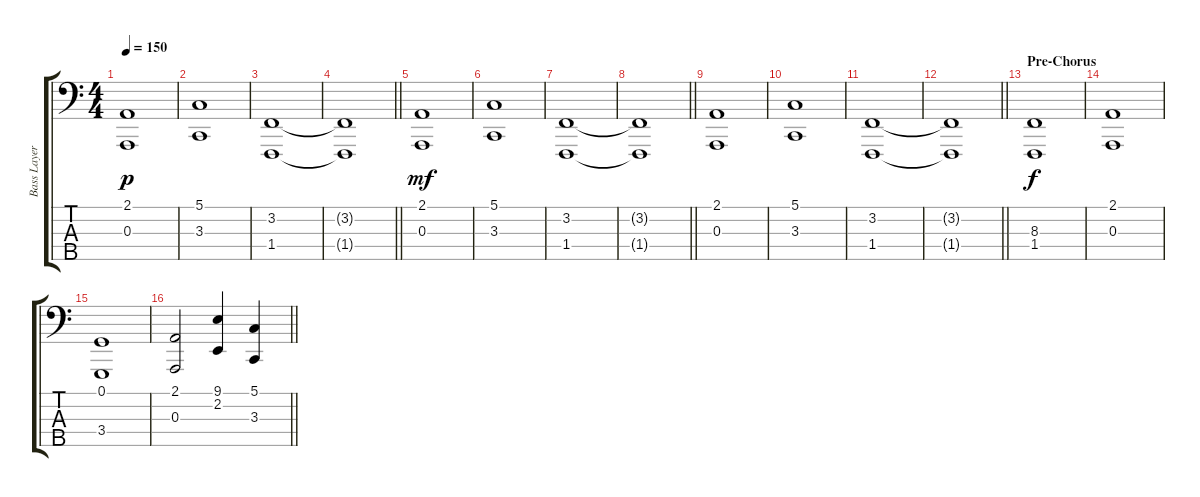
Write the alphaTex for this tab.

\track ("Bass Layer" "Bass Layer") {instrument lead2sawtooth}
\staff {score tabs}
\tuning (G2 D2 A1 E1 B0) {hide}
\ts (4 4)
\section ("" "")
\tempo 150
\clef f4
\ks c
(2.1 0.3).1{dy p} |
(5.1 3.3).1 |
(3.2 1.4).1 |
\barLineRight lightlight
(3.2{t} 1.4{t}).1 |
\section ("" "")
(2.1 0.3).1{dy mf} |
(5.1 3.3).1 |
(3.2 1.4).1 |
\barLineRight lightlight
(3.2{t} 1.4{t}).1 |
\section ("" "")
(2.1 0.3).1 |
(5.1 3.3).1 |
(3.2 1.4).1 |
\barLineRight lightlight
(3.2{t} 1.4{t}).1 |
\section ("" "Pre-Chorus")
(8.3 1.4).1{dy f instrument pad7halo} |
(2.1 0.3).1 |
(0.1 3.4).1 |
\barLineRight lightlight
(2.1 0.3).2 (9.1 2.2).4 (5.1 3.3).4
